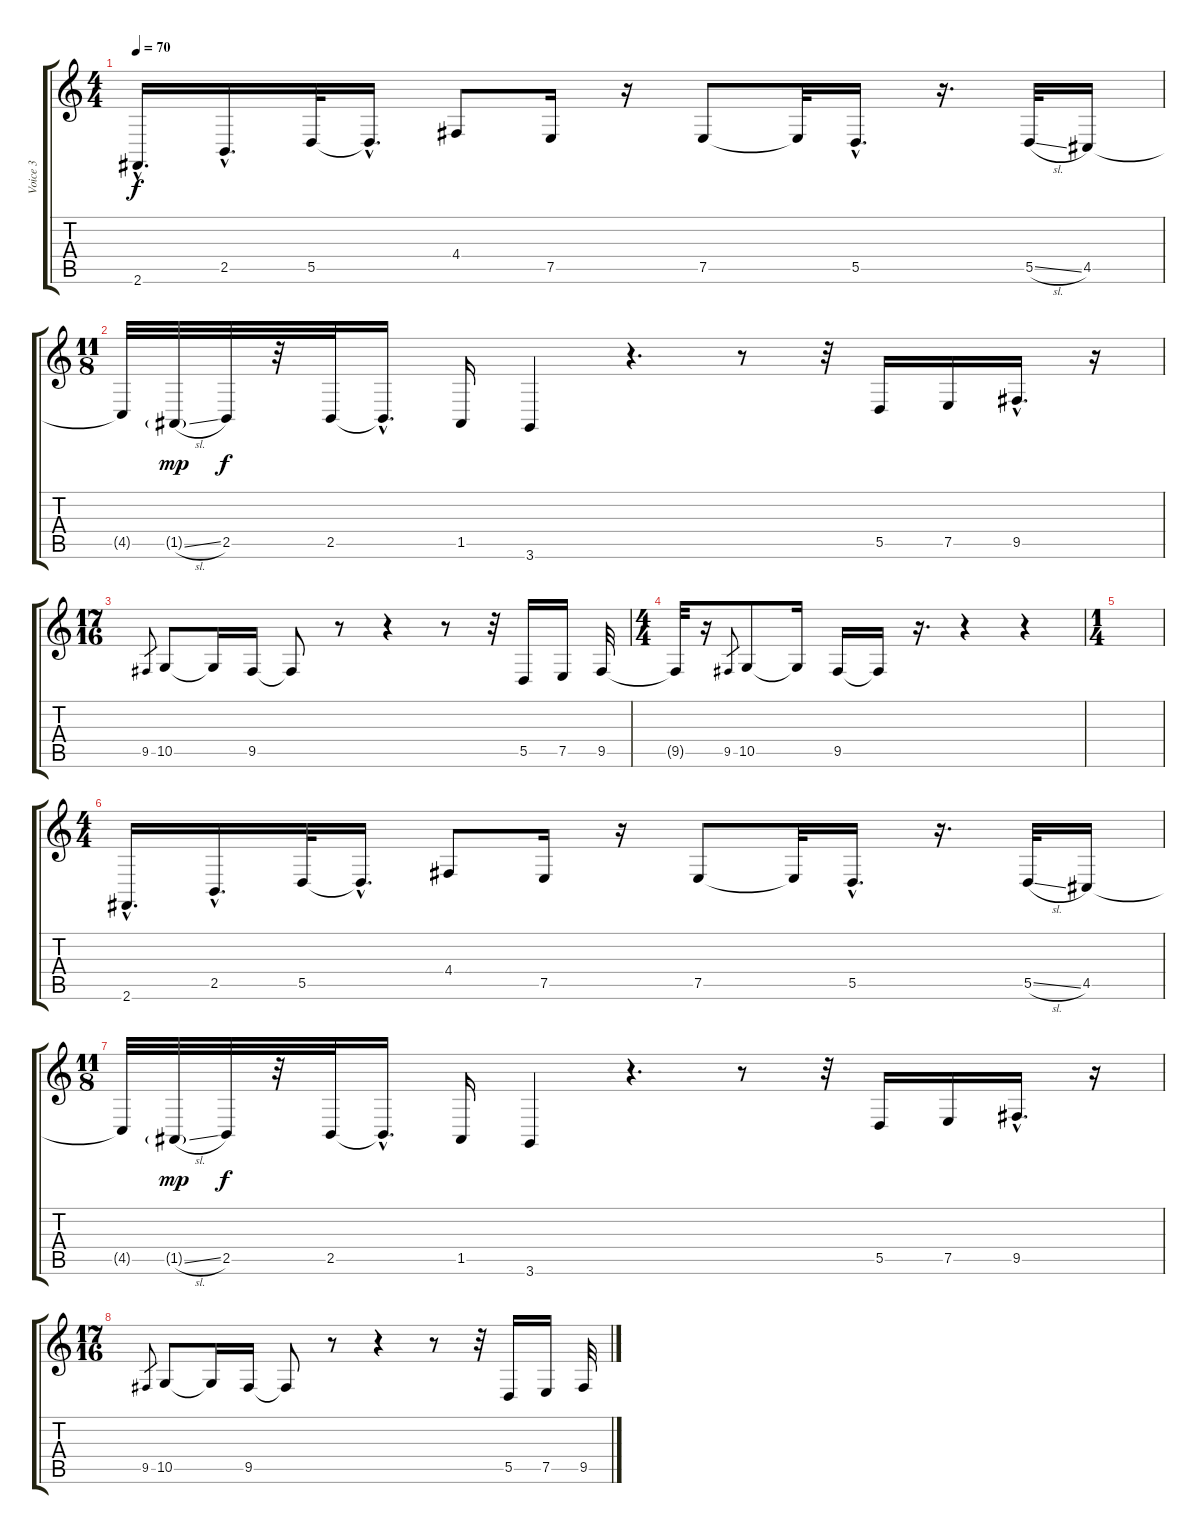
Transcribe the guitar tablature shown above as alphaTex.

\track ("Voice 3" "Voice 3") {instrument clarinet}
\staff {score tabs}
\tuning (E4 B3 G3 D3 A2 E2) {hide}
\ts (4 4)
\tempo 70
\clef g2
\ks c
2.6{hac}.16{d dy f} 2.5{hac}.16{d} 5.5.32 5.5{hac t}.16{d} 4.4.8 7.5.16 r.16 7.5.8 7.5{t}.32 5.5{hac}.16{d} r.16{d} 5.5{sl}.32 4.5.16 |
\ts (11 8)
4.5{t}.32 1.5{sl g}.32{dy mp} 2.5.32{dy f} r.32 2.5.32 2.5{hac t}.16{d} 1.5.16 3.6.4 r.4{d} r.8 r.32 5.5.16 7.5.16 9.5{hac}.16{d} r.16 |
\ts (17 16)
9.5.8{gr} 10.5.8 10.5{t}.16 9.5.16 9.5{t}.8 r.8 r.4 r.8 r.32 5.5.16 7.5.16 9.5.32 |
\ts (4 4)
9.5{t}.32 r.16 9.5.8{gr} 10.5.8 10.5{t}.16 9.5.16 9.5{t}.16 r.16{d} r.4 r.4 |
\ts (1 4)
|
\ts (4 4)
2.6{hac}.16{d} 2.5{hac}.16{d} 5.5.32 5.5{hac t}.16{d} 4.4.8 7.5.16 r.16 7.5.8 7.5{t}.32 5.5{hac}.16{d} r.16{d} 5.5{sl}.32 4.5.16 |
\ts (11 8)
4.5{t}.32 1.5{sl g}.32{dy mp} 2.5.32{dy f} r.32 2.5.32 2.5{hac t}.16{d} 1.5.16 3.6.4 r.4{d} r.8 r.32 5.5.16 7.5.16 9.5{hac}.16{d} r.16 |
\ts (17 16)
9.5.8{gr} 10.5.8 10.5{t}.16 9.5.16 9.5{t}.8 r.8 r.4 r.8 r.32 5.5.16 7.5.16 9.5.32
